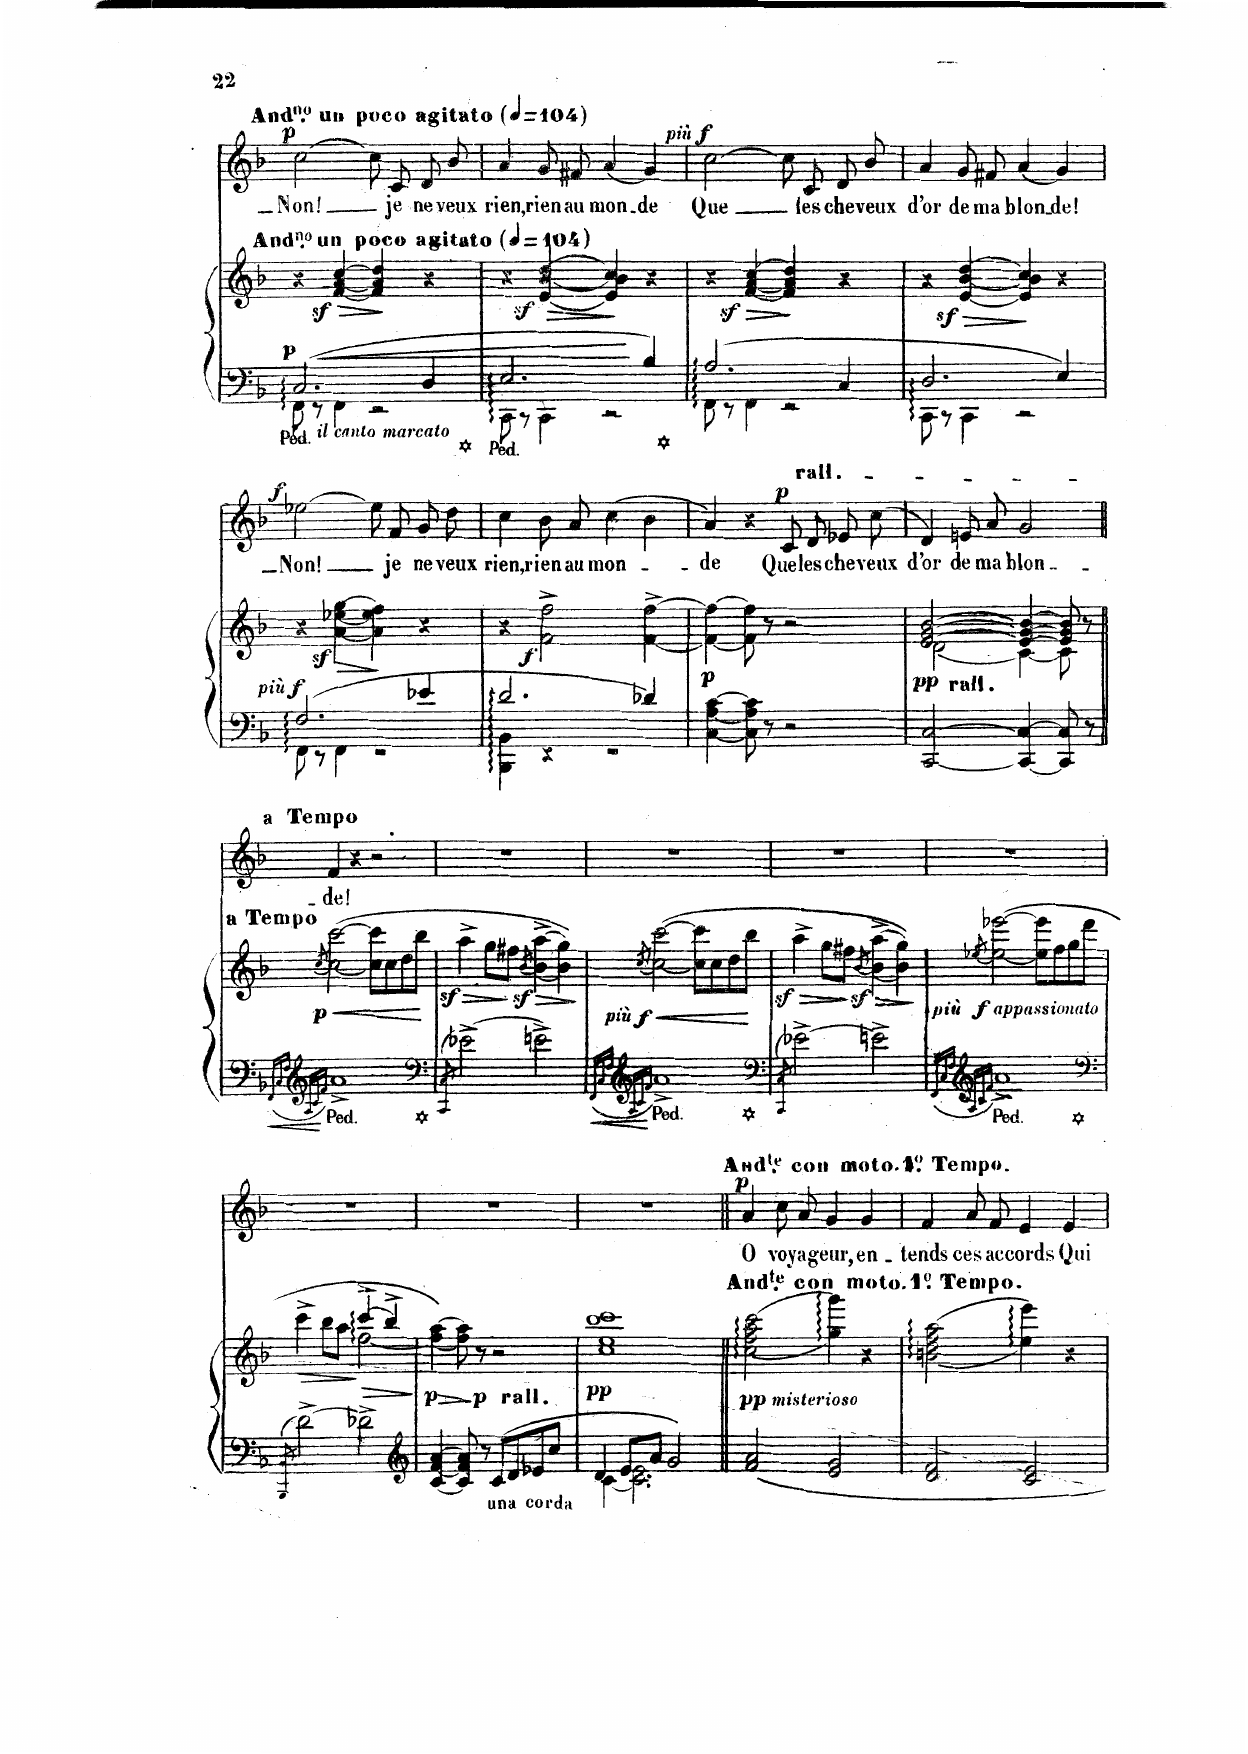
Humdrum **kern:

**kern	**kern	**dynam	**kern	**text	**dynam
*part2	*part2	*part2	*part1	*part1	*part1
*staff3	*staff2	*staff2/3	*staff1	*staff1	*staff1
*I"Piano	*	*	*I"Chant Voice	*	*
*I'Pno	*	*	*	*	*
*clefF4	*clefG2	*	*clefG2	*	*
*k[b-]	*k[b-]	*	*k[b-]	*	*
*M4/4	*M4/4	*	*M4/4	*	*
*met(c)	*met(c)	*	*met(c)	*	*
*MM104	*MM104	*	*MM104	*	*
=17	=17	=17	=17	=17	=17
*^	*	*	*	*	*
!	!	!	!	!LO:TX:a:B:t=Andantino un poco agitato	!	!
!	!	!LO:TX:a:B:t=Andantino un poco agitato	!	!	!	!
!LO:TX:i:t=il canto marcato	!	!	!	!	!	!
!	!	!	!LO:DY:b=2	!	!	!LO:DY:a
2.C/	8FF\	4r	p	[2cc\	Non!	p
.	8r	.	.	.	.	.
!	!	!	!LO:HP:b	!	!	!
.	4FF\	([4f/z< [<4a/z< 4cc/z<	>	.	.	.
.	2r	4f/] 4a/] 4dd/)	.	8cc/L]	.	.
.	.	.	.	8c/J	je	.
4D/	.	4r	]	8d/L	ne	.
.	.	.	.	8b-/J	veux	.
=18	=18	=18	=18	=18	=18	=18
2.E/	8CC\	4r	.	4a/	rien,	.
.	8r	.	.	.	.	.
!	!	!	!LO:HP:b	!	!	!
.	4CC\	([4e/z< [<4b-/z< 4dd/z<	>	8g/L	rien	.
.	.	.	.	8f#X/J	au	.
.	2r	4e/] 4b-/] 4cc/)	.	(4a/	mon-	.
4B-/	.	4r	]	4g/)	-de	.
=19	=19	=19	=19	=19	=19	=19
!	!	!	!	!	!	!LO:DY:a
!	!	!	!	!	!	!LO:DY:n=1:a
2.A/	8FF\	4r	.	[2cc\	Que	other-dynamics f
.	8r	.	.	.	.	.
!	!	!	!LO:HP:b	!	!	!
.	4FF\	([4f/z< [<4a/z< 4cc/z<	>	.	.	.
.	2r	4f/] 4a/] 4dd/)	.	8cc/L]	.	.
.	.	.	.	8c/J	les	.
4C/	.	4r	]	8d/L	che-	.
.	.	.	.	8b-/J	-veux	.
=20	=20	=20	=20	=20	=20	=20
2.D/	8CC\	4r	.	4a/	d'or	.
.	8r	.	.	.	.	.
!	!	!	!LO:HP:b	!	!	!
.	4CC\	([4e/z< [<4b-/z< 4dd/z<	>	8g/L	de	.
.	.	.	.	8f#X/J	ma	.
.	2r	4e/] 4b-/] 4cc/)	.	(4a/	blon-	.
4E/	.	4r	]	4g/)	-de!	.
=21	=21	=21	=21	=21	=21	=21
!	!	!	!LO:DY:b=2	!	!	!
!	!	!	!LO:DY:n=1:b=2	!	!	!LO:DY:a
2.F/	8FF\	4r	other-dynamics f	[2ee-X\	Non!	f
.	8r	.	.	.	.	.
!	!	!	!LO:HP:b	!	!	!
.	4FF\	(>[4a\z< [<4ee-X\z< 4gg\z<	>	.	.	.
.	2r	4a\] 4ee-\] 4ff\)	.	8ee-\L]	.	.
.	.	.	.	8f\J	je	.
4e-X/	.	4r	]	8g\L	ne	.
.	.	.	.	8dd\J	veux	.
=22	=22	=22	=22	=22	=22	=22
2.d/	4BBB-\ 4BB-\	4r	.	4cc\	rien,	.
!	!	!	!LO:DY:b	!	!	!
.	4r	2f\^ 2ff\^	f	8b-/L	rien	.
.	.	.	.	8a/J	au	.
.	2r	.	.	(4cc\	mon-	.
4d-X/	.	[4f\^ [4ff\^	.	4b-\	.	.
*v	*v	*	*	*	*	*
=23	=23	=23	=23	=23	=23
!	!	!LO:DY:b	!	!	!
[4C\ [4A\ [4c\	4f\_ 4ff\_	p	4a/)	-de	.
8C\] 8A\] 8c\]	8f\] 8ff\]	.	4r	.	.
8r	8r	.	.	.	.
!	!	!	!LO:TX:a:t=rall.	!	!
!	!	!	!	!	!LO:DY:a
2r	2r	.	8c/L	Que	p
.	.	.	8d/J	les	.
.	.	.	8e-X/L	che-	.
.	.	.	(8cc/J	-veux	.
=24	=24	=24	=24	=24	=24
*	*^	*	*	*	*
!	!LO:TX:b:B:t=rall.	!	!	!	!	!
!	!	!	!LO:DY:b	!	!	!
[2CC/ [2C/	[>2e/ [2g/ [2b-/	(2d\	pp	4d/)	d'or	.
.	.	.	.	8en/L	de	.
.	.	.	.	8a/J	ma	.
4CC/_ 4C/_	4e/_ 4g/_ 4b-/_	[4c\)	.	2g/	blon-	.
8CC/] 8C/]	8e/] 8g/] 8b-/]	8c\]	.	.	.	.
8r	8r	8r	.	.	.	.
*	*v	*v	*	*	*	*
=25||	=25||	=25||	=25||	=25||	=25||
*k[b-]	*k[b-]	*	*k[b-]	*	*
.	(8qcc/	.	.	.	.
!	!	!	!LO:TX:a:B:t=a Tempo	!	!
!	!LO:TX:a:B:t=a Tempo	!	!	!	!
!	!	!LO:DY:b	!	!	!
22FF!/LL	([2cc\ [2ccc\)	p	4f/	-- - - - de!	.
22C!/	.	.	.	.	.
22F!/JJ	.	.	.	.	.
*clefG2	*	*	*	*	*
22A!/LL	.	.	.	.	.
22c!/	.	.	.	.	.
22f!/JJ	.	.	.	.	.
.	.	.	4r	.	.
11%8a^	.	.	.	.	.
.	8cc\] 8ccc\]L	.	2r	.	.
.	8cc\	.	.	.	.
.	8dd\	.	.	.	.
.	8bb-\J	.	.	.	.
=26	=26	=26	=26	=26	=26
*clefF4	*	*	*	*	*
8qCC/ 8qC/	.	.	.	.	.
!	!	!LO:HP:b	!	!	!
2e-X^\	4aaz<^\	>	1r	.	.
.	8gg\L	.	.	.	.
.	8ff#X\J	.	.	.	.
.	(8qb-/	.	.	.	.
2en^\	(>[4b-\z<^ 4aa\z<^)	]	.	.	.
.	4b-\] 4gg\))	.	.	.	.
=27	=27	=27	=27	=27	=27
.	(8qcc/	.	.	.	.
!	!	!LO:DY:b	!	!	!
!	!	!LO:DY:n=1:b	!	!	!
22FF!/LL	([2cc\ [2ccc\)	other-dynamics f	1r	.	.
22C!/	.	.	.	.	.
22F!/JJ	.	.	.	.	.
*clefG2	*	*	*	*	*
22A!/LL	.	.	.	.	.
22c!/	.	.	.	.	.
22f!/JJ	.	.	.	.	.
11%8a^	.	.	.	.	.
.	8cc\] 8ccc\]L	.	.	.	.
.	8cc\	.	.	.	.
.	8dd\	.	.	.	.
.	8bb-\J	.	.	.	.
=28	=28	=28	=28	=28	=28
*clefF4	*	*	*	*	*
8qCC/ 8qC/	.	.	.	.	.
!	!	!LO:HP:b	!	!	!
2e-X^\	4aaz<^\	>	1r	.	.
.	8gg\L	.	.	.	.
.	8ff#X\J	.	.	.	.
.	(8qb-/	.	.	.	.
2en^\	(>[4b-\z<^ 4aa\z<^)	]	.	.	.
.	4b-\] 4gg\))	.	.	.	.
=29	=29	=29	=29	=29	=29
.	8qee-X/	.	.	.	.
!	!	!LO:DY:b	!	!	!
!	!	!LO:DY:n=1:b	!	!	!
!	!	!LO:DY:n=2:b	!	!	!
22FF!/LL	([2ee-\ [2eee-X\	other-dynamics f other-dynamics	1r	.	.
22C!/	.	.	.	.	.
22F!/JJ	.	.	.	.	.
*clefG2	*	*	*	*	*
22A!/LL	.	.	.	.	.
22c!/	.	.	.	.	.
22f!/JJ	.	.	.	.	.
11%8a^	.	.	.	.	.
.	8ee-\] 8eee-\]L	.	.	.	.
.	8ff\	.	.	.	.
.	8gg\	.	.	.	.
.	8ddd\J	.	.	.	.
=30	=30	=30	=30	=30	=30
*clefF4	*	*	*	*	*
8qBBB-/ 8qBB-/	.	.	.	.	.
!	!	!LO:HP:b	!	!	!
*	*^	*	*	*	*
2d^\	4ccc^>\	2ryy	>	1r	.	.
.	8bb-\L	.	.	.	.	.
.	8aa\J	.	.	.	.	.
!	!	!	!LO:HP:n=1:b	!	!	!
2d-X^\	(4ccc^/	[2ff\	] >	.	.	.
.	4bb-^/)	.	.	.	.	.
*	*v	*v	*	*	*	*
.	.	]	.	.	.
=31	=31	=31	=31	=31	=31
*clefG2	*	*	*	*	*
!	!	!LO:HP:b	!	!	!
!	!	!LO:DY:n=1:b	!	!	!
[4c/ [4f/ [4a/	(4ff\] [4aa\)	> p	1r	.	.
8c/] 8f/] 8a/]	8ff\ 8aa\])	.	.	.	.
!	!	!LO:DY:n=2:b	!	!	!
8r	8r	] p	.	.	.
!LO:TX:b:t=una corda	!	!	!	!	!
!LO:TX:a:B:t=rall.	!	!	!	!	!
8c/L	2r	.	.	.	.
8d/	.	.	.	.	.
8e-X/	.	.	.	.	.
8cc/J	.	.	.	.	.
=32	=32	=32	=32	=32	=32
*^	*	*	*	*	*
!	!	!	!LO:DY:b	!	!	!
4d/	[4c\	1cc 1ee 1bb- 1ccc	pp	1r	.	.
8e/L	2.c\] 2.e\	.	.	.	.	.
8a/J	.	.	.	.	.	.
2g/	.	.	.	.	.	.
*v	*v	*	*	*	*	*
=33||	=33||	=33||	=33||	=33||	=33||
!	!	!	!LO:TX:a:B:t=Andante con moto. 1º Tempo.	!	!
!	!LO:TX:a:B:t=Andante con moto. 1º Tempo.	!	!	!	!
!	!	!LO:DY:b	!	!	!
!	!	!LO:DY:n=1:b	!	!	!LO:DY:a
2f/ 2a/	((<2cc\ 2ff\ 2aa\ 2ccc\	pp other-dynamics	4a/	O	p
.	.	.	8cc\L	vo-	.
.	.	.	8a\J	-ya-	.
2e/ 2g/	4gg\ 4ggg\))	.	4g/	-geur,	.
.	4r	.	4g/	en-	.
=34	=34	=34	=34	=34	=34
2d/ 2f/	((<2bn\ 2dd\ 2ff\ 2aa\	.	4f/	-tends	.
.	.	.	8a/L	ces	.
.	.	.	8f/J	ac-	.
2c/ 2e/	4ee\ 4eee\))	.	4e/	-cords	.
.	4r	.	4e/	Qui	.
=	=	=	=	=	=
*-	*-	*-	*-	*-	*-
